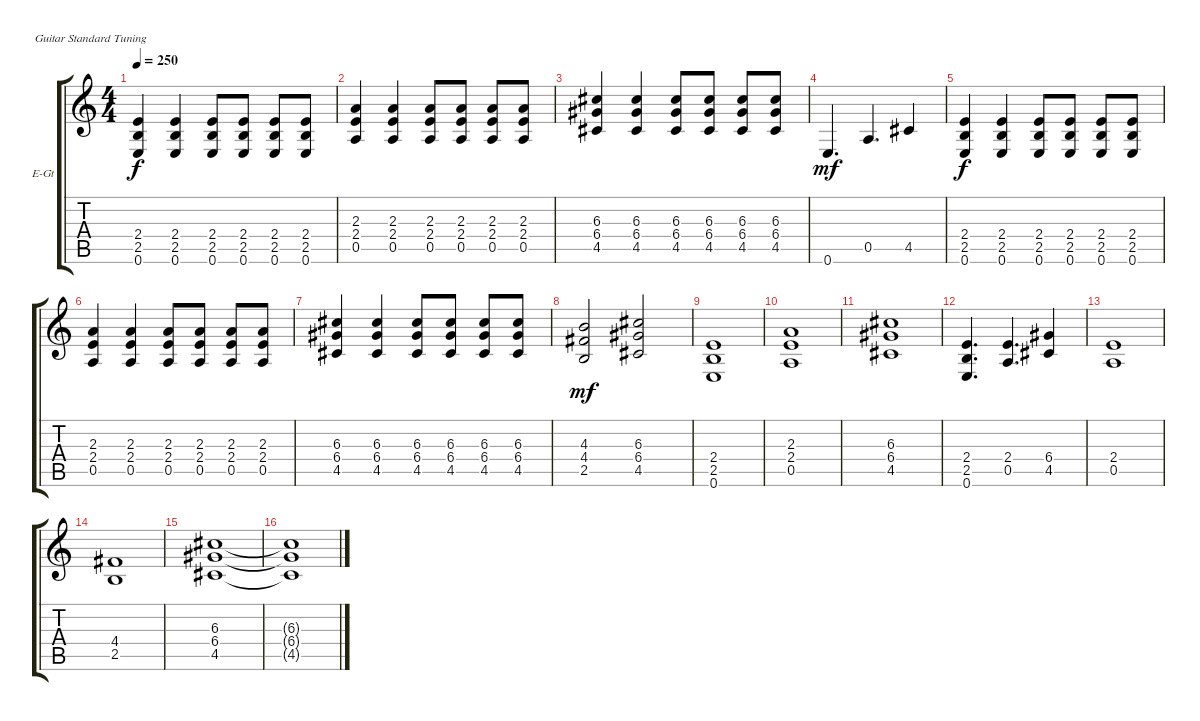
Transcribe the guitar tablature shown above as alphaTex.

\defaultSystemsLayout 4
\bracketExtendMode groupsimilarinstruments
\firstSystemTrackNameOrientation horizontal
\otherSystemsTrackNameOrientation horizontal
\track ("Magic girl" "E-Gt") {instrument distortionguitar}
\staff {score tabs}
\tuning (E4 B3 G3 D3 A2 E2)
\ts (4 4)
\tempo 250
\clef g2
\ks c
(2.5 2.4 0.6).4{dy f} (2.5 0.6 2.4).4 (2.5 0.6 2.4).8 (2.5 0.6 2.4).8 (2.5 0.6 2.4).8 (2.5 0.6 2.4).8 |
(0.5 2.4 2.3).4 (0.5 2.4 2.3).4 (0.5 2.4 2.3).8 (0.5 2.4 2.3).8 (0.5 2.4 2.3).8 (0.5 2.4 2.3).8 |
(4.5 6.4 6.3).4 (4.5 6.4 6.3).4 (4.5 6.4 6.3).8 (4.5 6.4 6.3).8 (4.5 6.4 6.3).8 (4.5 6.4 6.3).8 |
0.6.4{d dy mf} 0.5.4{d} 4.5.4 |
(2.5 2.4 0.6).4{dy f} (2.5 0.6 2.4).4 (2.5 0.6 2.4).8 (2.5 0.6 2.4).8 (2.5 0.6 2.4).8 (2.5 0.6 2.4).8 |
(0.5 2.4 2.3).4 (0.5 2.4 2.3).4 (0.5 2.4 2.3).8 (0.5 2.4 2.3).8 (0.5 2.4 2.3).8 (0.5 2.4 2.3).8 |
(4.5 6.4 6.3).4 (4.5 6.4 6.3).4 (4.5 6.4 6.3).8 (4.5 6.4 6.3).8 (4.5 6.4 6.3).8 (4.5 6.4 6.3).8 |
(2.5 4.3 4.4).2{dy mf} (4.5 6.3 6.4).2 |
(0.6 2.5 2.4).1 |
(0.5 2.4 2.3).1 |
(4.5 6.4 6.3).1 |
(0.6 2.5 2.4).4{d} (0.5 2.4).4{d} (4.5 6.4).4 |
(0.5 2.4).1 |
(2.5 4.4).1 |
(4.5 6.4 6.3).1 |
(4.5{t} 6.4{t} 6.3{t}).1
